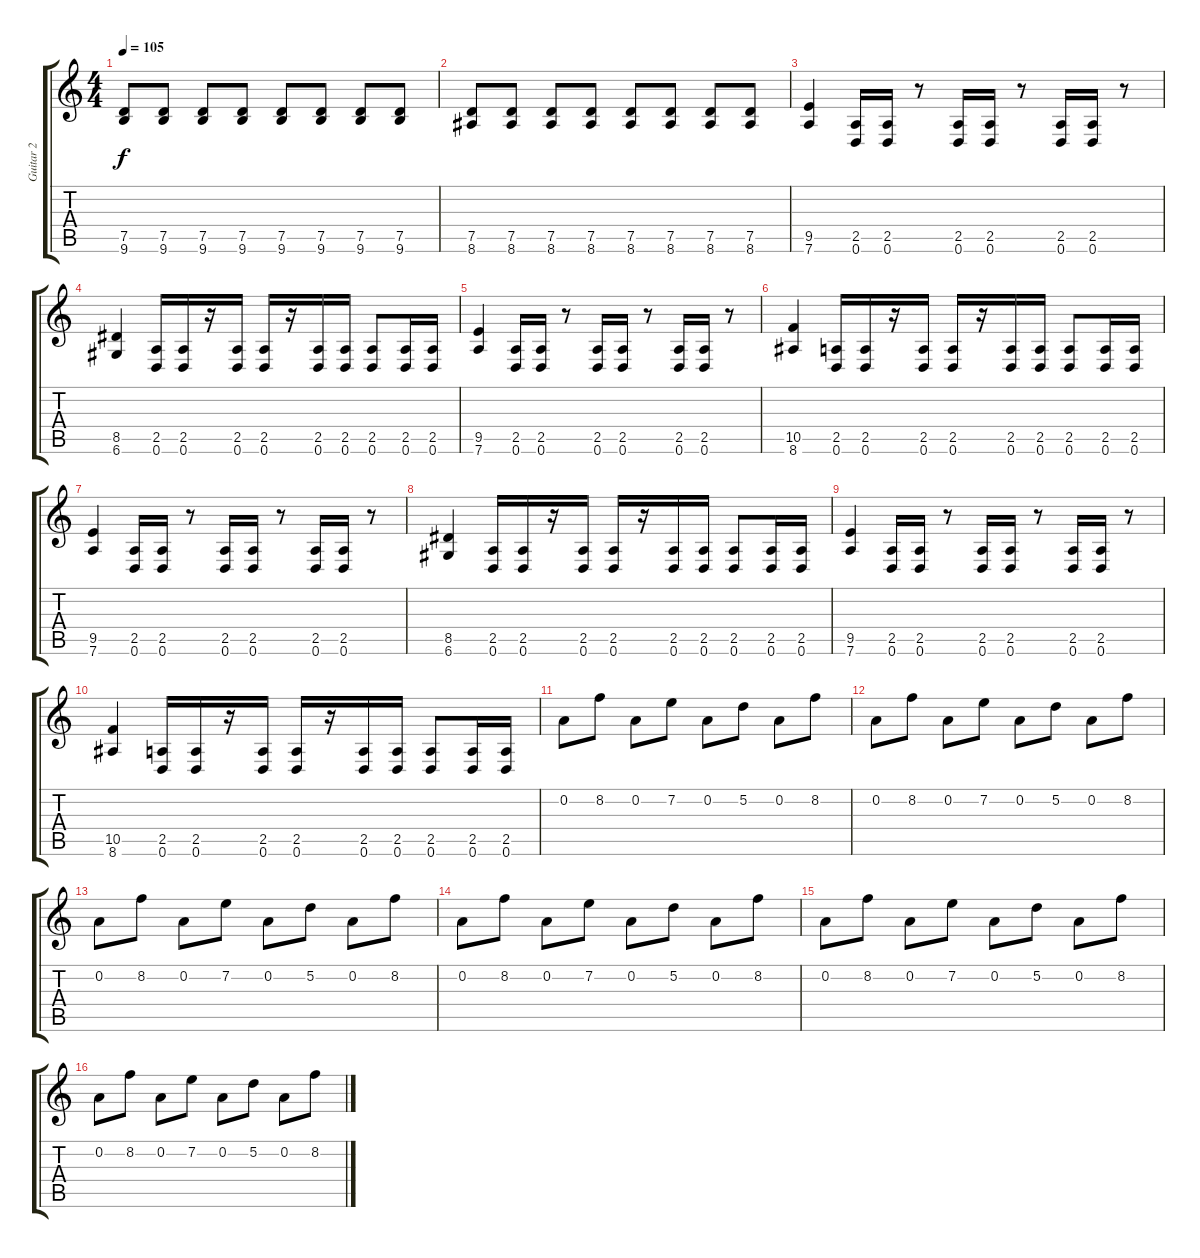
\track ("Guitar 2" "Guitar 2") {instrument distortionguitar}
\staff {score tabs}
\tuning (D4 A3 F3 C3 G2 D2) {hide}
\ts (4 4)
\tempo 105
\clef g2
\ks c
(7.5 9.6).8{dy f} (7.5 9.6).8 (7.5 9.6).8 (7.5 9.6).8 (7.5 9.6).8 (7.5 9.6).8 (7.5 9.6).8 (7.5 9.6).8 |
(7.5 8.6).8 (7.5 8.6).8 (7.5 8.6).8 (7.5 8.6).8 (7.5 8.6).8 (7.5 8.6).8 (7.5 8.6).8 (7.5 8.6).8 |
(9.5 7.6).4 (2.5 0.6).16 (2.5 0.6).16 r.8 (2.5 0.6).16 (2.5 0.6).16 r.8 (2.5 0.6).16 (2.5 0.6).16 r.8 |
(8.5 6.6).4 (2.5 0.6).16 (2.5 0.6).16 r.16 (2.5 0.6).16 (2.5 0.6).16 r.16 (2.5 0.6).16 (2.5 0.6).16 (2.5 0.6).8 (2.5 0.6).16 (2.5 0.6).16 |
(9.5 7.6).4 (2.5 0.6).16 (2.5 0.6).16 r.8 (2.5 0.6).16 (2.5 0.6).16 r.8 (2.5 0.6).16 (2.5 0.6).16 r.8 |
(10.5 8.6).4 (2.5 0.6).16 (2.5 0.6).16 r.16 (2.5 0.6).16 (2.5 0.6).16 r.16 (2.5 0.6).16 (2.5 0.6).16 (2.5 0.6).8 (2.5 0.6).16 (2.5 0.6).16 |
(9.5 7.6).4 (2.5 0.6).16 (2.5 0.6).16 r.8 (2.5 0.6).16 (2.5 0.6).16 r.8 (2.5 0.6).16 (2.5 0.6).16 r.8 |
(8.5 6.6).4 (2.5 0.6).16 (2.5 0.6).16 r.16 (2.5 0.6).16 (2.5 0.6).16 r.16 (2.5 0.6).16 (2.5 0.6).16 (2.5 0.6).8 (2.5 0.6).16 (2.5 0.6).16 |
(9.5 7.6).4 (2.5 0.6).16 (2.5 0.6).16 r.8 (2.5 0.6).16 (2.5 0.6).16 r.8 (2.5 0.6).16 (2.5 0.6).16 r.8 |
(10.5 8.6).4 (2.5 0.6).16 (2.5 0.6).16 r.16 (2.5 0.6).16 (2.5 0.6).16 r.16 (2.5 0.6).16 (2.5 0.6).16 (2.5 0.6).8 (2.5 0.6).16 (2.5 0.6).16 |
0.2.8 8.2.8 0.2.8 7.2.8 0.2.8 5.2.8 0.2.8 8.2.8 |
0.2.8 8.2.8 0.2.8 7.2.8 0.2.8 5.2.8 0.2.8 8.2.8 |
0.2.8 8.2.8 0.2.8 7.2.8 0.2.8 5.2.8 0.2.8 8.2.8 |
0.2.8 8.2.8 0.2.8 7.2.8 0.2.8 5.2.8 0.2.8 8.2.8 |
0.2.8 8.2.8 0.2.8 7.2.8 0.2.8 5.2.8 0.2.8 8.2.8 |
0.2.8 8.2.8 0.2.8 7.2.8 0.2.8 5.2.8 0.2.8 8.2.8
